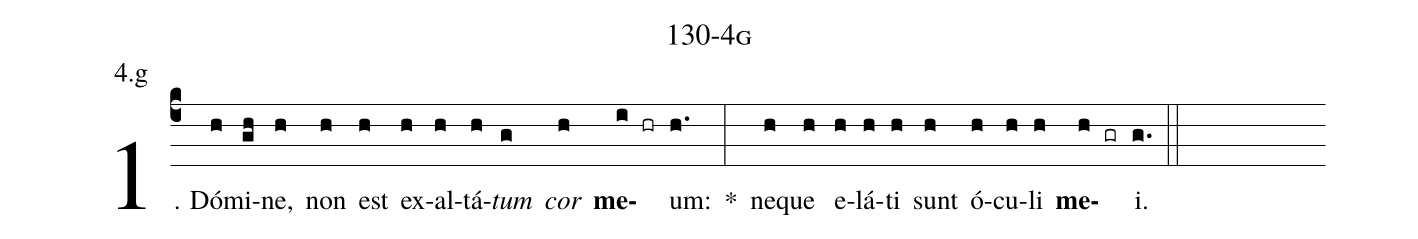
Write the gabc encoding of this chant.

name: 130-4g;
annotation: 4.g;
%%
(c4)1. Dó(h)mi(gh)ne,(h) non(h) est(h) ex(h)al(h)tá(h)<i>tum</i>(g) <i>cor</i>(h) <b>me</b>(i hr)um:(h.) *(:) ne(h)que(h) e(h)lá(h)ti(h) sunt(h) ó(h)cu(h)li(h) <b>me</b>(h gr)i.(g.) (::)
